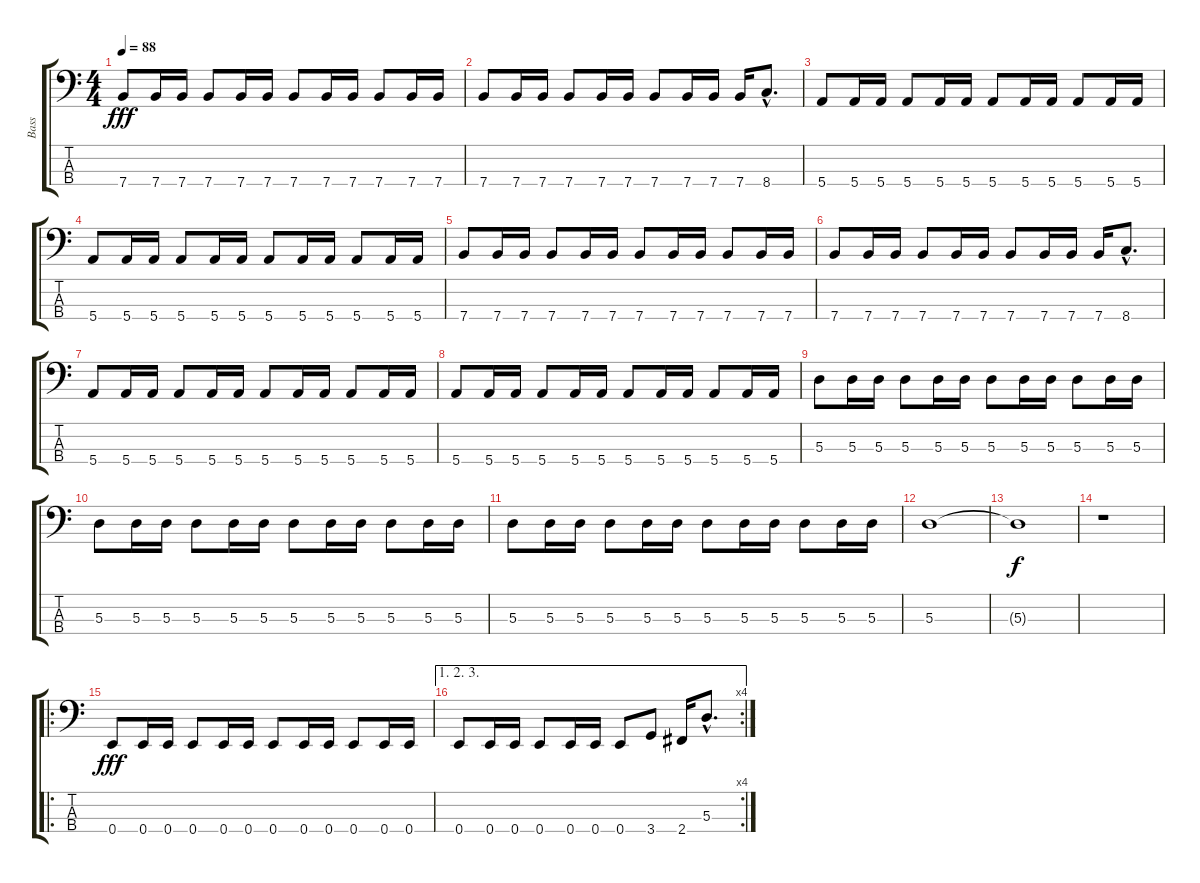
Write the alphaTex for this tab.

\track ("Bass" "Bass") {instrument electricbassfinger}
\staff {score tabs}
\tuning (G2 D2 A1 E1) {hide}
\ts (4 4)
\tempo 88
\clef f4
\ks c
7.4.8{dy fff} 7.4.16 7.4.16 7.4.8 7.4.16 7.4.16 7.4.8 7.4.16 7.4.16 7.4.8 7.4.16 7.4.16 |
7.4.8 7.4.16 7.4.16 7.4.8 7.4.16 7.4.16 7.4.8 7.4.16 7.4.16 7.4.16 8.4{hac}.8{d} |
5.4.8 5.4.16 5.4.16 5.4.8 5.4.16 5.4.16 5.4.8 5.4.16 5.4.16 5.4.8 5.4.16 5.4.16 |
5.4.8 5.4.16 5.4.16 5.4.8 5.4.16 5.4.16 5.4.8 5.4.16 5.4.16 5.4.8 5.4.16 5.4.16 |
7.4.8 7.4.16 7.4.16 7.4.8 7.4.16 7.4.16 7.4.8 7.4.16 7.4.16 7.4.8 7.4.16 7.4.16 |
7.4.8 7.4.16 7.4.16 7.4.8 7.4.16 7.4.16 7.4.8 7.4.16 7.4.16 7.4.16 8.4{hac}.8{d} |
5.4.8 5.4.16 5.4.16 5.4.8 5.4.16 5.4.16 5.4.8 5.4.16 5.4.16 5.4.8 5.4.16 5.4.16 |
5.4.8 5.4.16 5.4.16 5.4.8 5.4.16 5.4.16 5.4.8 5.4.16 5.4.16 5.4.8 5.4.16 5.4.16 |
5.3.8 5.3.16 5.3.16 5.3.8 5.3.16 5.3.16 5.3.8 5.3.16 5.3.16 5.3.8 5.3.16 5.3.16 |
5.3.8 5.3.16 5.3.16 5.3.8 5.3.16 5.3.16 5.3.8 5.3.16 5.3.16 5.3.8 5.3.16 5.3.16 |
5.3.8 5.3.16 5.3.16 5.3.8 5.3.16 5.3.16 5.3.8 5.3.16 5.3.16 5.3.8 5.3.16 5.3.16 |
5.3.1 |
5.3{t}.1{dy f} |
r.1 |
\ro
0.4.8{dy fff} 0.4.16 0.4.16 0.4.8 0.4.16 0.4.16 0.4.8 0.4.16 0.4.16 0.4.8 0.4.16 0.4.16 |
\ae (1 2 3)
\rc 4
0.4.8 0.4.16 0.4.16 0.4.8 0.4.16 0.4.16 0.4.8 3.4.8 2.4.16 5.3{hac}.8{d}
